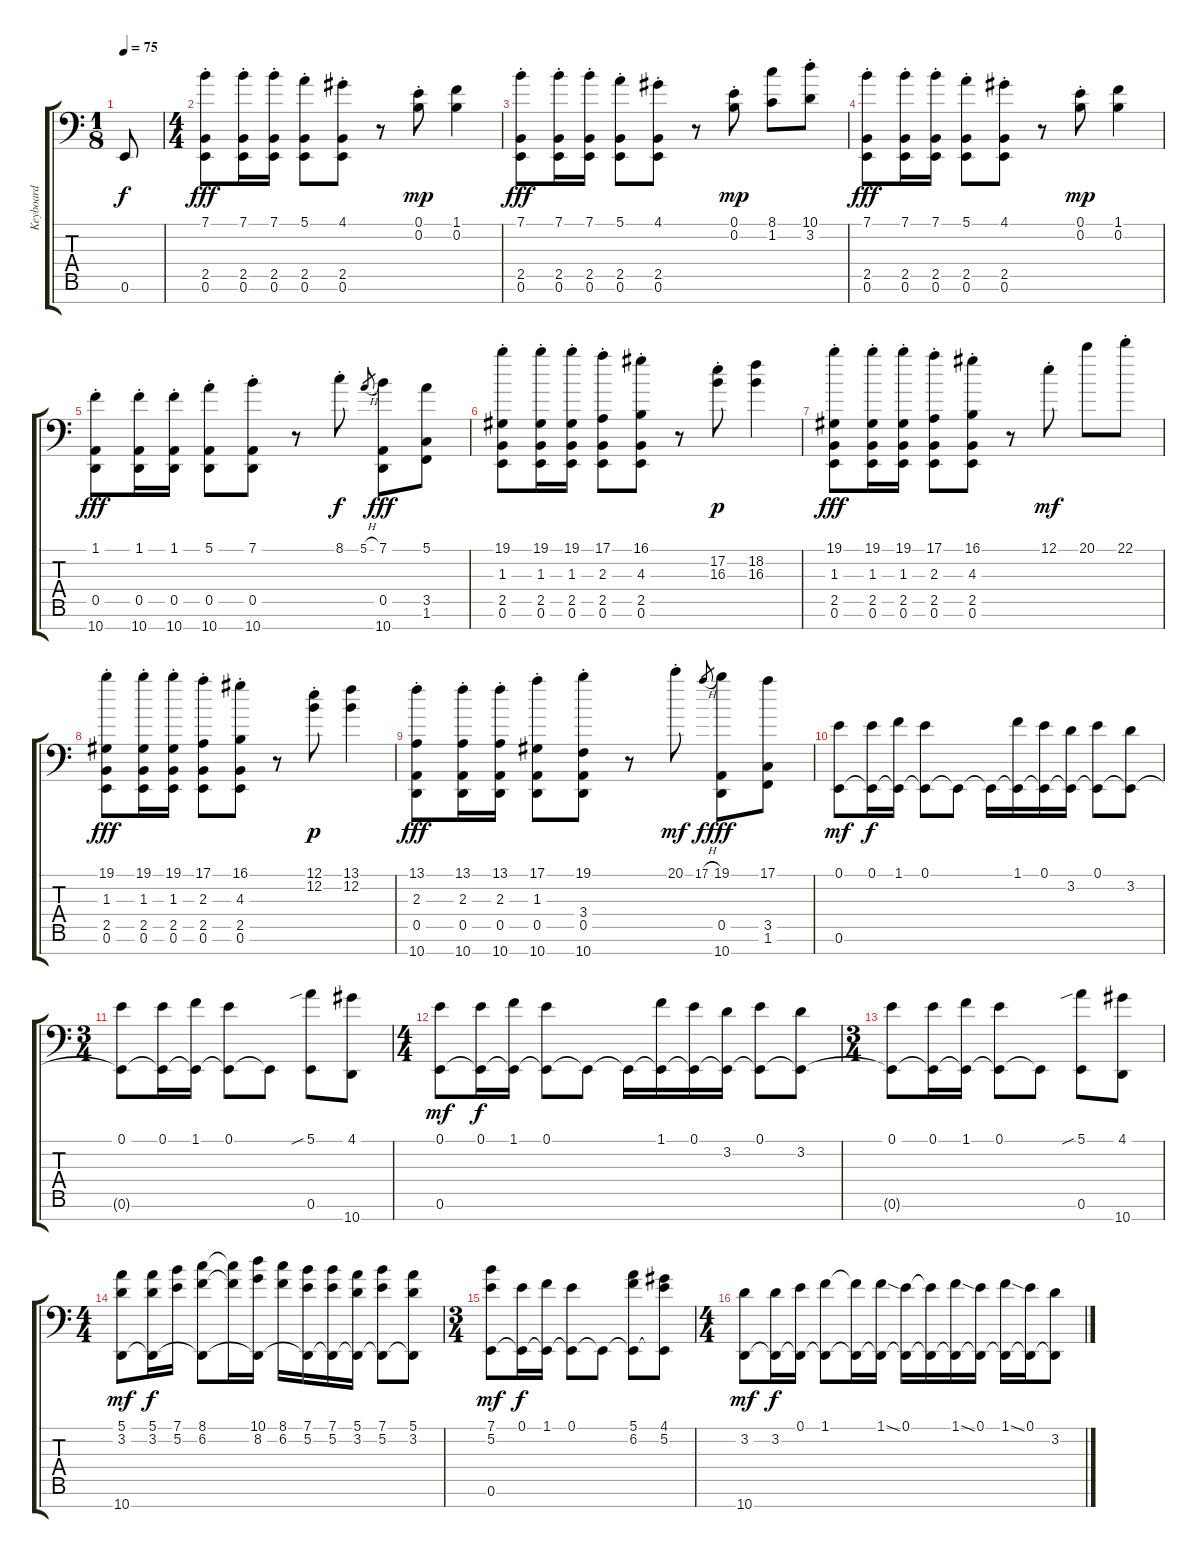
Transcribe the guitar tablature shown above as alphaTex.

\track ("Keyboard" "Keyboard") {instrument stringensemble1}
\staff {score tabs}
\tuning (E4 B3 G3 D3 A2 E2 E1) {hide}
\ts (1 8)
\tempo 75
\clef f4
\ks c
0.6.8{dy f instrument stringensemble1} |
\ts (4 4)
(7.1{st} 2.5{st} 0.6{st}).8{dy fff} (7.1{st} 2.5{st} 0.6{st}).16 (7.1{st} 2.5{st} 0.6{st}).16 (5.1{st} 2.5{st} 0.6{st}).8 (4.1{st} 2.5{st} 0.6{st}).8 r.8 (0.1{st} 0.2{st}).8{dy mp} (1.1 0.2).4 |
(7.1{st} 2.5{st} 0.6{st}).8{dy fff} (7.1{st} 2.5{st} 0.6{st}).16 (7.1{st} 2.5{st} 0.6{st}).16 (5.1{st} 2.5{st} 0.6{st}).8 (4.1{st} 2.5{st} 0.6{st}).8 r.8 (0.1{st} 0.2{st}).8{dy mp} (8.1 1.2).8 (10.1{st} 3.2{st}).8 |
(7.1{st} 2.5{st} 0.6{st}).8{dy fff} (7.1{st} 2.5{st} 0.6{st}).16 (7.1{st} 2.5{st} 0.6{st}).16 (5.1{st} 2.5{st} 0.6{st}).8 (4.1{st} 2.5{st} 0.6{st}).8 r.8 (0.1{st} 0.2{st}).8{dy mp} (1.1 0.2).4 |
(1.1{st} 0.5{st} 10.7{st}).8{dy fff} (1.1{st} 0.5{st} 10.7{st}).16 (1.1{st} 0.5{st} 10.7{st}).16 (5.1{st} 0.5{st} 10.7{st}).8 (7.1{st} 0.5{st} 10.7{st}).8 r.8 8.1{st}.8{dy f} 5.1{h}.8{gr} (7.1 0.5 10.7).8{dy fff} (5.1 3.5 1.6).8 |
(19.1{st} 1.3{st} 2.5{st} 0.6{st}).8 (19.1{st} 1.3{st} 2.5{st} 0.6{st}).16 (19.1{st} 1.3{st} 2.5{st} 0.6{st}).16 (17.1{st} 2.3{st} 2.5{st} 0.6{st}).8 (16.1{st} 4.3{st} 2.5{st} 0.6{st}).8 r.8 (17.2{st} 16.3{st}).8{dy p} (18.2 16.3).4 |
(19.1{st} 1.3{st} 2.5{st} 0.6{st}).8{dy fff} (19.1{st} 1.3{st} 2.5{st} 0.6{st}).16 (19.1{st} 1.3{st} 2.5{st} 0.6{st}).16 (17.1{st} 2.3{st} 2.5{st} 0.6{st}).8 (16.1{st} 4.3{st} 2.5{st} 0.6{st}).8 r.8 12.1{st}.8{dy mf} 20.1.8 22.1{st}.8 |
(19.1{st} 1.3{st} 2.5{st} 0.6{st}).8{dy fff} (19.1{st} 1.3{st} 2.5{st} 0.6{st}).16 (19.1{st} 1.3{st} 2.5{st} 0.6{st}).16 (17.1{st} 2.3{st} 2.5{st} 0.6{st}).8 (16.1{st} 4.3{st} 2.5{st} 0.6{st}).8 r.8 (12.1{st} 12.2{st}).8{dy p} (13.1 12.2).4 |
(13.1{st} 2.3{st} 0.5{st} 10.7{st}).8{dy fff} (13.1{st} 2.3{st} 0.5{st} 10.7{st}).16 (13.1{st} 2.3{st} 0.5{st} 10.7{st}).16 (17.1{st} 1.3{st} 0.5{st} 10.7{st}).8 (19.1{st} 3.4{st} 0.5{st} 10.7{st}).8 r.8 20.1{st}.8{dy mf} 17.1{h}.8{gr dy f} (19.1 0.5 10.7).8{dy fff} (17.1 3.5 1.6).8 |
(0.1 0.6).8{dy mf} (0.1 0.6{t}).16{dy f} (1.1 0.6{t}).16 (0.1 0.6{t}).8 0.6{t}.8 0.6{t}.16 (1.1 0.6{t}).16 (0.1 0.6{t}).16 (3.2 0.6{t}).16 (0.1 0.6{t}).8 (3.2 0.6{t}).8 |
\ts (3 4)
(0.1 0.6{t}).8 (0.1 0.6{t}).16 (1.1 0.6{t}).16 (0.1 0.6{t}).8 0.6{t}.8 (5.1{sib} 0.6).8 (4.1 10.7).8 |
\ts (4 4)
(0.1 0.6).8{dy mf} (0.1 0.6{t}).16{dy f} (1.1 0.6{t}).16 (0.1 0.6{t}).8 0.6{t}.8 0.6{t}.16 (1.1 0.6{t}).16 (0.1 0.6{t}).16 (3.2 0.6{t}).16 (0.1 0.6{t}).8 (3.2 0.6{t}).8 |
\ts (3 4)
(0.1 0.6{t}).8 (0.1 0.6{t}).16 (1.1 0.6{t}).16 (0.1 0.6{t}).8 0.6{t}.8 (5.1{sib} 0.6).8 (4.1 10.7).8 |
\ts (4 4)
(5.1 3.2 10.7).8{dy mf} (5.1 3.2 10.7{t}).16{dy f} (7.1 5.2).16 (8.1 6.2 10.7{t}).8 (8.1{t} 6.2{t}).16 (10.1 8.2 10.7{t}).16 (8.1 6.2).16 (7.1 5.2 10.7{t}).16 (7.1 5.2 10.7{t}).16 (5.1 3.2 10.7{t}).16 (7.1 5.2 10.7{t}).8 (5.1 3.2 10.7{t}).8 |
\ts (3 4)
(7.1 5.2 0.6).8{dy mf} (0.1 0.6{t}).16{dy f} (1.1 0.6{t}).16 (0.1 0.6{t}).8 0.6{t}.8 (5.1 6.2 0.6{t}).8 (4.1 5.2 0.6{t}).8 |
\ts (4 4)
(3.2 10.7).8{dy mf} (3.2 10.7{t}).16{dy f} (0.1 10.7{t}).16 (1.1 10.7{t}).8 (1.1{t} 10.7{t}).16 (1.1{ss} 10.7{t}).16 (0.1 10.7{t}).16 (0.1{t} 10.7{t}).16 (1.1{ss} 10.7{t}).16 (0.1 10.7{t}).16 (1.1{ss} 10.7{t}).16 (0.1 10.7{t}).16 (3.2 10.7{t}).8
